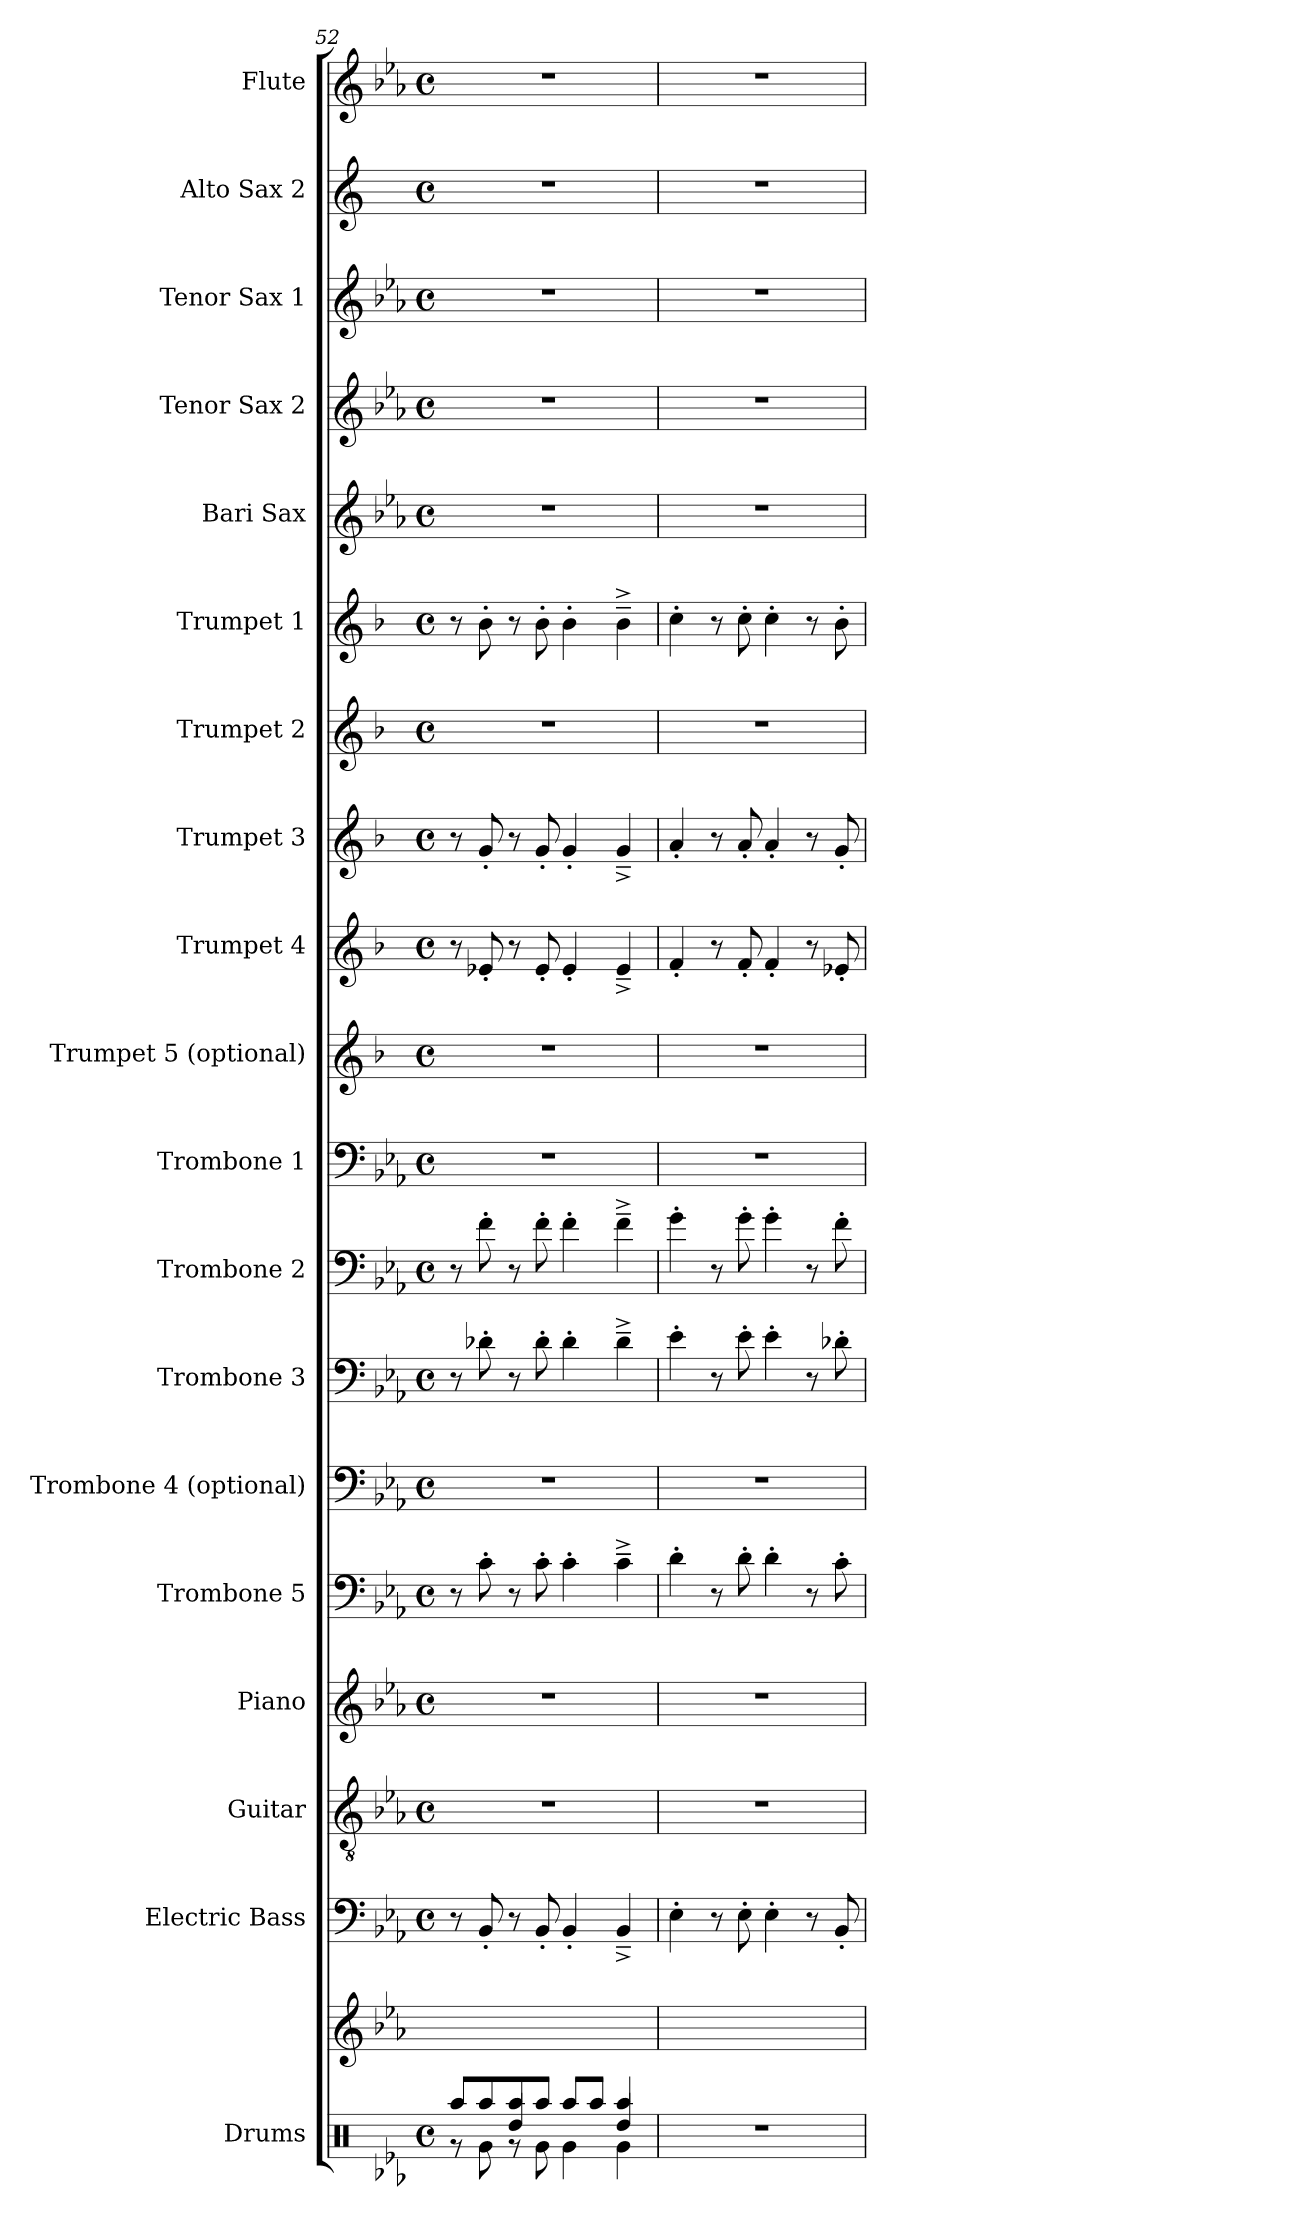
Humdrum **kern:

**kern	**kern	**kern	**kern	**kern	**kern	**kern	**kern	**kern	**kern	**kern	**kern	**kern	**kern	**kern	**kern	**kern	**kern	**kern	**kern
*part20	*part19	*part18	*part17	*part16	*part15	*part14	*part13	*part12	*part11	*part10	*part9	*part8	*part7	*part6	*part5	*part4	*part3	*part2	*part1
*staff20	*staff19	*staff18	*staff17	*staff16	*staff15	*staff14	*staff13	*staff12	*staff11	*staff10	*staff9	*staff8	*staff7	*staff6	*staff5	*staff4	*staff3	*staff2	*staff1
*I"Drums	*	*I"Electric Bass	*I"Guitar	*I"Piano	*I"Trombone 5	*I"Trombone 4 (optional)	*I"Trombone 3	*I"Trombone 2	*I"Trombone 1	*I"Trumpet 5 (optional)	*I"Trumpet 4	*I"Trumpet 3	*I"Trumpet 2	*I"Trumpet 1	*I"Bari Sax	*I"Tenor Sax 2	*I"Tenor Sax 1	*I"Alto Sax 2	*I"Flute
*	*	*	*	*I'Pno	*I'Trb	*I'Trb	*I'Trb	*I'Trb	*I'Trb	*I'Tpt	*I'Tpt	*I'Tpt	*I'Tpt	*I'Tpt	*	*I'T Sax	*I'T Sax	*I'A Sax	*I'Fl
*clefX	*clefG2	*clefF4	*clefGv2	*clefG2	*clefF4	*clefF4	*clefF4	*clefF4	*clefF4	*clefG2	*clefG2	*clefG2	*clefG2	*clefG2	*clefG2	*clefG2	*clefG2	*clefG2	*clefG2
*	*	*ITrd7c12	*	*	*	*	*	*	*	*ITrd1c2	*ITrd1c2	*ITrd1c2	*ITrd1c2	*ITrd1c2	*ITrd12c21	*ITrd8c14	*ITrd8c14	*ITrd5c9	*
*k[b-e-a-]	*k[b-e-a-]	*k[b-e-a-]	*k[b-e-a-]	*k[b-e-a-]	*k[b-e-a-]	*k[b-e-a-]	*k[b-e-a-]	*k[b-e-a-]	*k[b-e-a-]	*k[b-e-a-]	*k[b-e-a-]	*k[b-e-a-]	*k[b-e-a-]	*k[b-e-a-]	*k[b-e-a-]	*k[b-e-a-]	*k[b-e-a-]	*k[b-e-a-]	*k[b-e-a-]
*E-:	*E-:	*E-:	*E-:	*E-:	*E-:	*E-:	*E-:	*E-:	*E-:	*E-:	*E-:	*E-:	*E-:	*E-:	*E-:	*E-:	*E-:	*E-:	*E-:
*M4/4	*	*M4/4	*M4/4	*M4/4	*M4/4	*M4/4	*M4/4	*M4/4	*M4/4	*M4/4	*M4/4	*M4/4	*M4/4	*M4/4	*M4/4	*M4/4	*M4/4	*M4/4	*M4/4
*met(c)	*	*met(c)	*met(c)	*met(c)	*met(c)	*met(c)	*met(c)	*met(c)	*met(c)	*met(c)	*met(c)	*met(c)	*met(c)	*met(c)	*met(c)	*met(c)	*met(c)	*met(c)	*met(c)
=52	=52	=52	=52	=52	=52	=52	=52	=52	=52	=52	=52	=52	=52	=52	=52	=52	=52	=52	=52
*^	*	*	*	*	*	*	*	*	*	*	*	*	*	*	*	*	*	*	*
*	*^	*	*	*	*	*	*	*	*	*	*	*	*	*	*	*	*	*	*	*
4ryy	8Raa/L	8rf	1ryy	8r	1r	1r	8r	1r	8r	8r	1r	1r	8r	8r	1r	8r	1r	1r	1r	1r	1r
.	8Raa/	8Rg\	.	8BBB-'</	.	.	8c'>\	.	8d-X'>\	8f'>\	.	.	8d-X'</	8f'</	.	8a-'>\	.	.	.	.	.
4Rdd/	8Raa/	8rf	.	8r	.	.	8r	.	8r	8r	.	.	8r	8r	.	8r	.	.	.	.	.
.	8Raa/J	8Rg\	.	8BBB-'</	.	.	8c'>\	.	8d-'>\	8f'>\	.	.	8d-'</	8f'</	.	8a-'>\	.	.	.	.	.
4ryy	8Raa/L	4Rg\	.	4BBB-'</	.	.	4c'>\	.	4d-'>\	4f'>\	.	.	4d-'</	4f'</	.	4a-'>\	.	.	.	.	.
.	8Raa/J	.	.	.	.	.	.	.	.	.	.	.	.	.	.	.	.	.	.	.	.
4Rdd/	4Raa>/	4Rg\	.	4BBB-^<~</	.	.	4c^>~>\	.	4d-^>~>\	4f^>~>\	.	.	4d-^<~</	4f^<~</	.	4a-^>~>\	.	.	.	.	.
*v	*v	*v	*	*	*	*	*	*	*	*	*	*	*	*	*	*	*	*	*	*	*
=53	=53	=53	=53	=53	=53	=53	=53	=53	=53	=53	=53	=53	=53	=53	=53	=53	=53	=53	=53
1r	1ryy	4EE-'>\	1r	1r	4d'>\	1r	4e-'>\	4g'>\	1r	1r	4e-'</	4g'</	1r	4b-'>\	1r	1r	1r	1r	1r
.	.	8r	.	.	8r	.	8r	8r	.	.	8r	8r	.	8r	.	.	.	.	.
.	.	8EE-'>\	.	.	8d'>\	.	8e-'>\	8g'>\	.	.	8e-'</	8g'</	.	8b-'>\	.	.	.	.	.
.	.	4EE-'>\	.	.	4d'>\	.	4e-'>\	4g'>\	.	.	4e-'</	4g'</	.	4b-'>\	.	.	.	.	.
.	.	8r	.	.	8r	.	8r	8r	.	.	8r	8r	.	8r	.	.	.	.	.
.	.	8BBB-'</	.	.	8c'>\	.	8d-X'>\	8f'>\	.	.	8d-X'</	8f'</	.	8a-'>\	.	.	.	.	.
=	=	=	=	=	=	=	=	=	=	=	=	=	=	=	=	=	=	=	=
*-	*-	*-	*-	*-	*-	*-	*-	*-	*-	*-	*-	*-	*-	*-	*-	*-	*-	*-	*-
